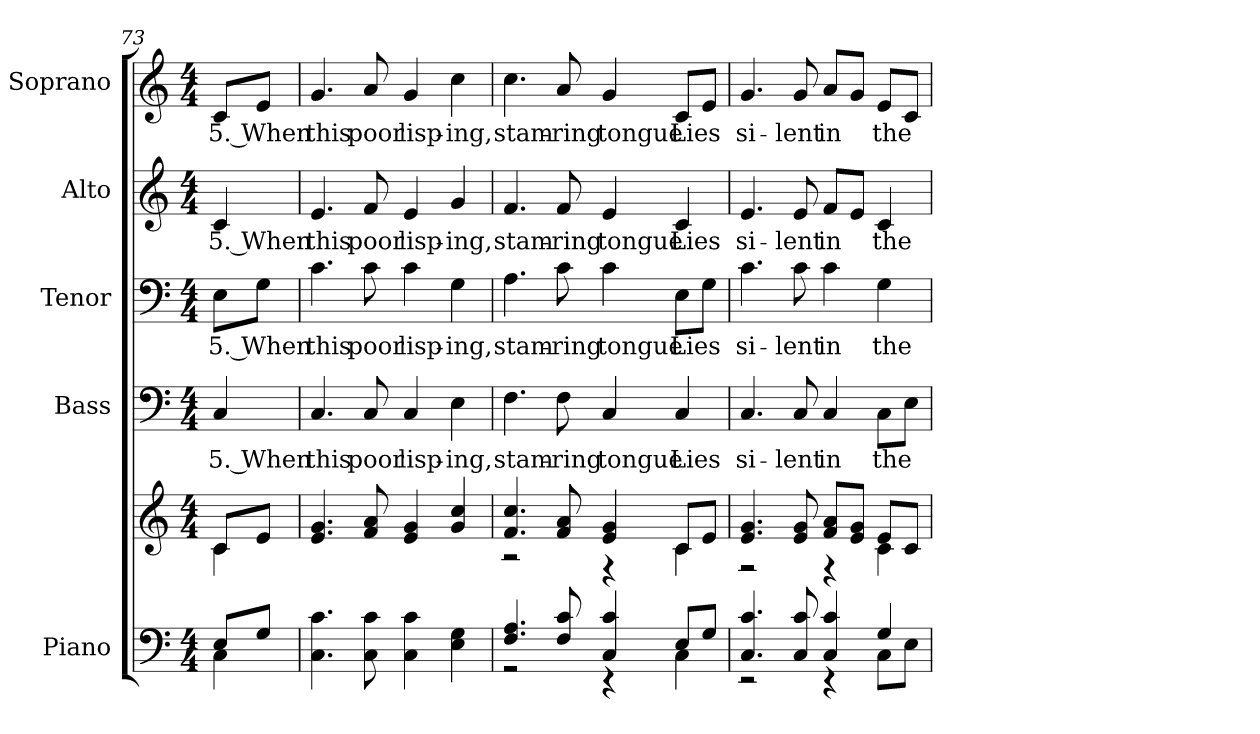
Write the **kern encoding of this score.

**kern	**kern	**kern	**text	**kern	**text	**kern	**text	**kern	**text
*part5	*part5	*part4	*part4	*part3	*part3	*part2	*part2	*part1	*part1
*staff6	*staff5	*staff4	*staff4	*staff3	*staff3	*staff2	*staff2	*staff1	*staff1
*I"Piano	*	*I"Bass	*	*I"Tenor	*	*I"Alto	*	*I"Soprano	*
*I'Pno.	*	*I'B.	*	*I'T.	*	*I'A.	*	*I'S.	*
*clefF4	*clefG2	*clefF4	*	*clefF4	*	*clefG2	*	*clefG2	*
*k[]	*k[]	*k[]	*	*k[]	*	*k[]	*	*k[]	*
*C:	*C:	*C:	*	*C:	*	*C:	*	*C:	*
*M4/4	*M4/4	*M4/4	*	*M4/4	*	*M4/4	*	*M4/4	*
=73	=73	=73	=73	=73	=73	=73	=73	=73	=73
*^	*^	*	*	*	*	*	*	*	*
!	!	!	!	!	!LO:LY:b:color=#000000	!	!	!	!	!	!
!	!	!	!	!	!	!	!LO:LY:b:color=#000000	!	!	!	!
!	!	!	!	!	!	!	!	!	!LO:LY:b:color=#000000	!	!
!	!	!	!	!	!	!	!	!	!	!	!LO:LY:b:color=#000000
8Ei/L	4Ci\	8ci/L	4ci\	4Ci/	5. When	8Ei\L	5. When	4ci/	5. When	8ci/L	5. When
8Gi/J	.	8ei/J	.	.	.	8Gi\J	.	.	.	8ei/J	.
*v	*v	*	*	*	*	*	*	*	*	*	*
*	*v	*v	*	*	*	*	*	*	*	*
=74	=74	=74	=74	=74	=74	=74	=74	=74	=74
!	!	!	!LO:LY:b:color=#000000	!	!	!	!	!	!
!	!	!	!	!	!LO:LY:b:color=#000000	!	!	!	!
!	!	!	!	!	!	!	!LO:LY:b:color=#000000	!	!
!	!	!	!	!	!	!	!	!	!LO:LY:b:color=#000000
4.Ci\ 4.ci	4.ei/ 4.gi	4.Ci/	this	4.ci\	this	4.ei/	this	4.gi/	this
!	!	!	!LO:LY:b:color=#000000	!	!	!	!	!	!
!	!	!	!	!	!LO:LY:b:color=#000000	!	!	!	!
!	!	!	!	!	!	!	!LO:LY:b:color=#000000	!	!
!	!	!	!	!	!	!	!	!	!LO:LY:b:color=#000000
8Ci\ 8ci	8fi/ 8ai	8Ci/	poor	8ci\	poor	8fi/	poor	8ai/	poor
!	!	!	!LO:LY:b:color=#000000	!	!	!	!	!	!
!	!	!	!	!	!LO:LY:b:color=#000000	!	!	!	!
!	!	!	!	!	!	!	!LO:LY:b:color=#000000	!	!
!	!	!	!	!	!	!	!	!	!LO:LY:b:color=#000000
4Ci\ 4ci	4ei/ 4gi	4Ci/	lisp-	4ci\	lisp-	4ei/	lisp-	4gi/	lisp-
!	!	!	!LO:LY:b:color=#000000	!	!	!	!	!	!
!	!	!	!	!	!LO:LY:b:color=#000000	!	!	!	!
!	!	!	!	!	!	!	!LO:LY:b:color=#000000	!	!
!	!	!	!	!	!	!	!	!	!LO:LY:b:color=#000000
4Ei\ 4Gi	4gi/ 4cci	4Ei\	-ing,	4Gi\	-ing,	4gi/	-ing,	4cci\	-ing,
=75	=75	=75	=75	=75	=75	=75	=75	=75	=75
*^	*^	*	*	*	*	*	*	*	*
!	!	!	!	!	!LO:LY:b:color=#000000	!	!	!	!	!	!
!	!	!	!	!	!	!	!LO:LY:b:color=#000000	!	!	!	!
!	!	!	!	!	!	!	!	!	!LO:LY:b:color=#000000	!	!
!	!	!	!	!	!	!	!	!	!	!	!LO:LY:b:color=#000000
4.Fi/ 4.Ai	2r	4.fi/ 4.cci	2r	4.Fi\	stam-	4.Ai\	stam-	4.fi/	stam-	4.cci\	stam-
!	!	!	!	!	!LO:LY:b:color=#000000	!	!	!	!	!	!
!	!	!	!	!	!	!	!LO:LY:b:color=#000000	!	!	!	!
!	!	!	!	!	!	!	!	!	!LO:LY:b:color=#000000	!	!
!	!	!	!	!	!	!	!	!	!	!	!LO:LY:b:color=#000000
8Fi/ 8ci	.	8fi/ 8ai	.	8Fi\	-ring	8ci\	-ring	8fi/	-ring	8ai/	-ring
!	!	!	!	!	!LO:LY:b:color=#000000	!	!	!	!	!	!
!	!	!	!	!	!	!	!LO:LY:b:color=#000000	!	!	!	!
!	!	!	!	!	!	!	!	!	!LO:LY:b:color=#000000	!	!
!	!	!	!	!	!	!	!	!	!	!	!LO:LY:b:color=#000000
4Ci/ 4ci	4r	4ei/ 4gi	4r	4Ci/	tongue	4ci\	tongue	4ei/	tongue	4gi/	tongue
!	!	!	!	!	!LO:LY:b:color=#000000	!	!	!	!	!	!
!	!	!	!	!	!	!	!LO:LY:b:color=#000000	!	!	!	!
!	!	!	!	!	!	!	!	!	!LO:LY:b:color=#000000	!	!
!	!	!	!	!	!	!	!	!	!	!	!LO:LY:b:color=#000000
8Ei/L	4Ci\	8ci/L	4ci\	4Ci/	Lies	8Ei\L	Lies	4ci/	Lies	8ci/L	Lies
8Gi/J	.	8ei/J	.	.	.	8Gi\J	.	.	.	8ei/J	.
!!LO:PB:g=z
=76	=76	=76	=76	=76	=76	=76	=76	=76	=76	=76	=76
!	!	!	!	!	!LO:LY:b:color=#000000	!	!	!	!	!	!
!	!	!	!	!	!	!	!LO:LY:b:color=#000000	!	!	!	!
!	!	!	!	!	!	!	!	!	!LO:LY:b:color=#000000	!	!
!	!	!	!	!	!	!	!	!	!	!	!LO:LY:b:color=#000000
4.Ci/ 4.ci	2r	4.ei/ 4.gi	2r	4.Ci/	si-	4.ci\	si-	4.ei/	si-	4.gi/	si-
!	!	!	!	!	!LO:LY:b:color=#000000	!	!	!	!	!	!
!	!	!	!	!	!	!	!LO:LY:b:color=#000000	!	!	!	!
!	!	!	!	!	!	!	!	!	!LO:LY:b:color=#000000	!	!
!	!	!	!	!	!	!	!	!	!	!	!LO:LY:b:color=#000000
8Ci/ 8ci	.	8ei/ 8gi	.	8Ci/	-lent	8ci\	-lent	8ei/	-lent	8gi/	-lent
!	!	!	!	!	!LO:LY:b:color=#000000	!	!	!	!	!	!
!	!	!	!	!	!	!	!LO:LY:b:color=#000000	!	!	!	!
!	!	!	!	!	!	!	!	!	!LO:LY:b:color=#000000	!	!
!	!	!	!	!	!	!	!	!	!	!	!LO:LY:b:color=#000000
4Ci/ 4ci	4r	8fi/ 8aiL	4r	4Ci/	in	4ci\	in	8fi/L	in	8ai/L	in
.	.	8ei/ 8giJ	.	.	.	.	.	8ei/J	.	8gi/J	.
!	!	!	!	!	!LO:LY:b:color=#000000	!	!	!	!	!	!
!	!	!	!	!	!	!	!LO:LY:b:color=#000000	!	!	!	!
!	!	!	!	!	!	!	!	!	!LO:LY:b:color=#000000	!	!
!	!	!	!	!	!	!	!	!	!	!	!LO:LY:b:color=#000000
4Gi/	8Ci\L	8ei/L	4ci\	8Ci\L	the	4Gi\	the	4ci/	the	8ei/L	the
.	8Ei\J	8ci/J	.	8Ei\J	.	.	.	.	.	8ci/J	.
*v	*v	*	*	*	*	*	*	*	*	*	*
*	*v	*v	*	*	*	*	*	*	*	*
=	=	=	=	=	=	=	=	=	=
*-	*-	*-	*-	*-	*-	*-	*-	*-	*-
